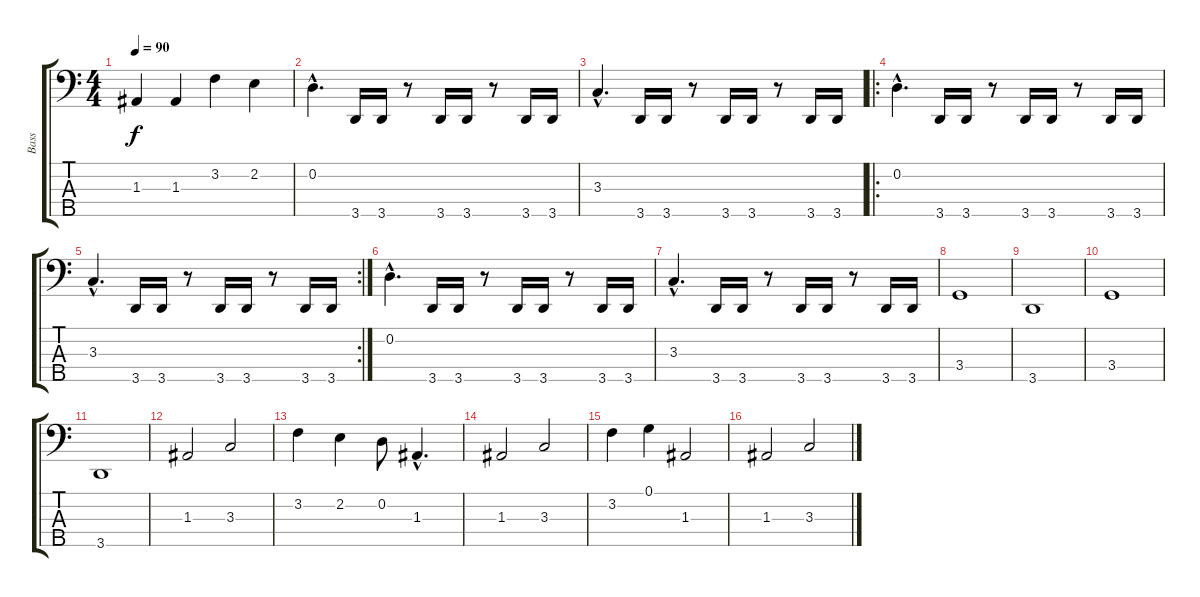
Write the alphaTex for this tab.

\track ("Bass" "Bass") {instrument electricbassfinger}
\staff {score tabs}
\tuning (G2 D2 A1 E1 B0) {hide}
\ts (4 4)
\tempo 90
\clef f4
\ks c
1.3.4{dy f} 1.3.4 3.2.4 2.2.4 |
0.2{hac}.4{d} 3.5.16 3.5.16 r.8 3.5.16 3.5.16 r.8 3.5.16 3.5.16 |
3.3{hac}.4{d} 3.5.16 3.5.16 r.8 3.5.16 3.5.16 r.8 3.5.16 3.5.16 |
\ro
0.2{hac}.4{d} 3.5.16 3.5.16 r.8 3.5.16 3.5.16 r.8 3.5.16 3.5.16 |
\rc 2
3.3{hac}.4{d} 3.5.16 3.5.16 r.8 3.5.16 3.5.16 r.8 3.5.16 3.5.16 |
0.2{hac}.4{d} 3.5.16 3.5.16 r.8 3.5.16 3.5.16 r.8 3.5.16 3.5.16 |
3.3{hac}.4{d} 3.5.16 3.5.16 r.8 3.5.16 3.5.16 r.8 3.5.16 3.5.16 |
3.4.1 |
3.5.1 |
3.4.1 |
3.5.1 |
1.3.2 3.3.2 |
3.2.4 2.2.4 0.2.8 1.3{hac}.4{d} |
1.3.2 3.3.2 |
3.2.4 0.1.4 1.3.2 |
1.3.2 3.3.2
